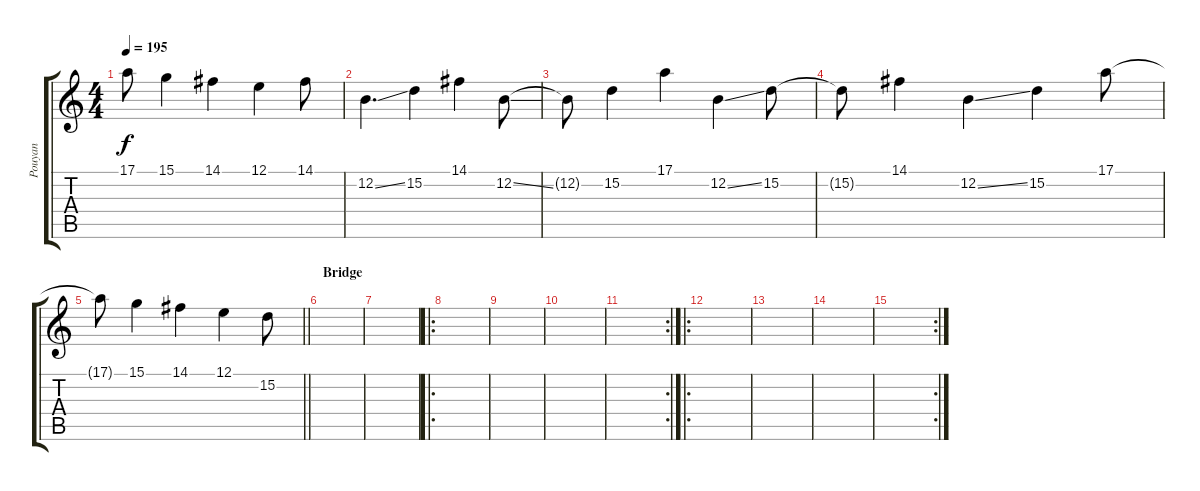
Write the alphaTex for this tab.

\track ("Pouyan" "Pouyan") {instrument lead2sawtooth}
\staff {score tabs}
\tuning (E4 B3 G3 D3 A2 D2) {hide}
\ts (4 4)
\tempo 195
\clef g2
\ks c
17.1{t}.8{dy f} 15.1.4 14.1.4 12.1.4 14.1.8 |
12.2{ss}.4{d} 15.2.4 14.1.4 12.2{ss}.8 |
12.2{t}.8 15.2.4 17.1.4 12.2{ss}.4 15.2.8 |
15.2{t}.8 14.1.4 12.2{ss}.4 15.2.4 17.1.8 |
\barLineRight lightlight
17.1{t}.8 15.1.4 14.1.4 12.1.4 15.2.8 |
\section ("" "Bridge")
|
|
\ro
|
|
|
\rc 2
|
\ro
|
|
|
\rc 2
